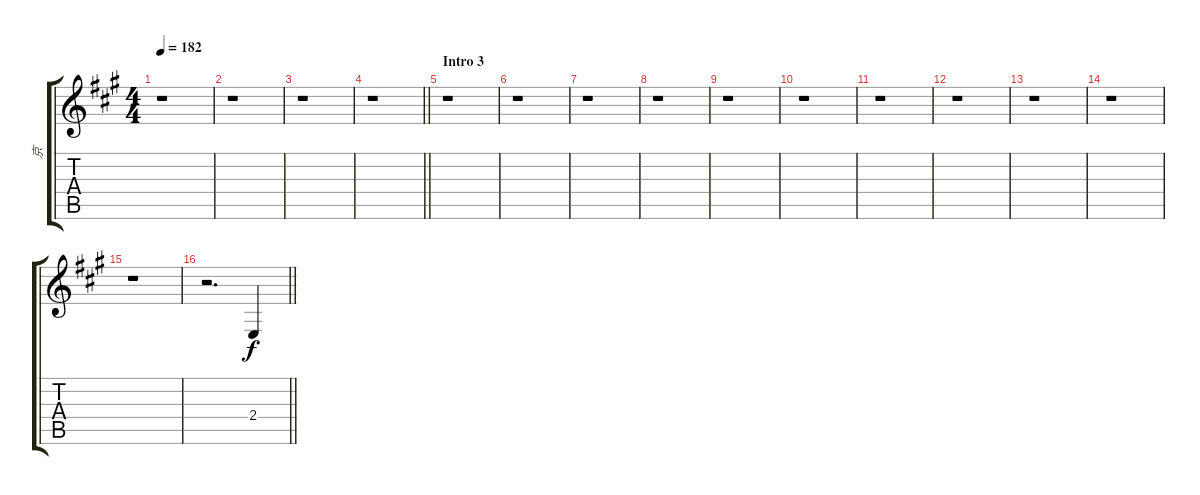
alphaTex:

\track ("京" "京") {instrument orchestralharp}
\staff {score tabs}
\tuning (E4 B3 G3 D3 A2 E2) {hide}
\ts (4 4)
\tempo 182
\clef g2
\ks a
r.1{dy f} |
r.1 |
r.1 |
\barLineRight lightlight
r.1 |
\section ("" "Intro 3")
r.1 |
r.1 |
r.1 |
r.1 |
r.1 |
r.1 |
r.1 |
r.1 |
r.1 |
r.1 |
r.1 |
\barLineRight lightlight
r.2{d} 2.4.4
